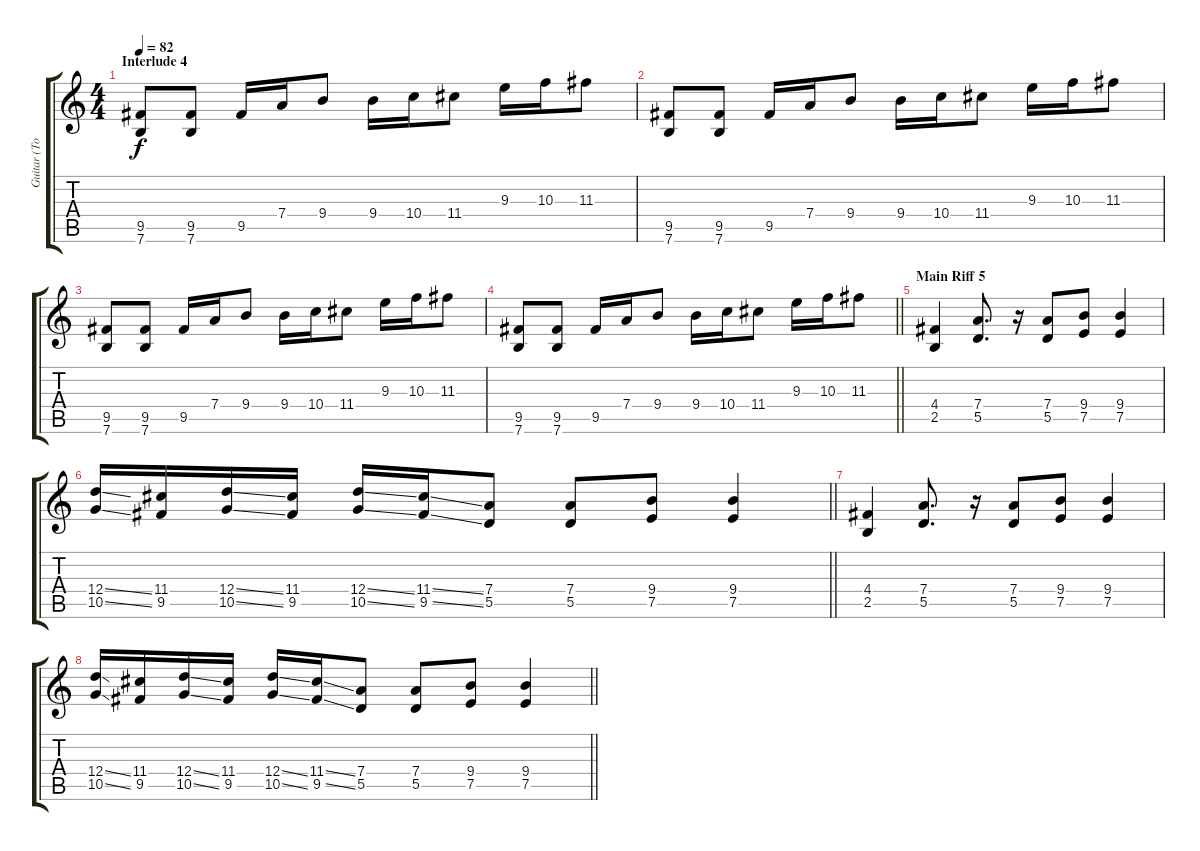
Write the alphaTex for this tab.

\track ("Guitar (Tony Iommi)" "Guitar (To") {instrument distortionguitar}
\staff {score tabs}
\tuning (E4 B3 G3 D3 A2 E2) {hide}
\ts (4 4)
\section ("" "Interlude 4")
\tempo 82
\clef g2
\ks c
(9.5 7.6).8{dy f} (9.5 7.6).8 9.5.16 7.4.16 9.4.8 9.4.16 10.4.16 11.4.8 9.3.16 10.3.16 11.3.8 |
(9.5 7.6).8 (9.5 7.6).8 9.5.16 7.4.16 9.4.8 9.4.16 10.4.16 11.4.8 9.3.16 10.3.16 11.3.8 |
(9.5 7.6).8 (9.5 7.6).8 9.5.16 7.4.16 9.4.8 9.4.16 10.4.16 11.4.8 9.3.16 10.3.16 11.3.8 |
\barLineRight lightlight
(9.5 7.6).8 (9.5 7.6).8 9.5.16 7.4.16 9.4.8 9.4.16 10.4.16 11.4.8 9.3.16 10.3.16 11.3.8 |
\section ("" "Main Riff 5")
(4.4 2.5).4 (7.4 5.5).8{d} r.16 (7.4 5.5).8 (9.4 7.5).8 (9.4 7.5).4 |
\barLineRight lightlight
(12.4{ss} 10.5{ss}).16 (11.4 9.5).16 (12.4{ss} 10.5{ss}).16 (11.4 9.5).16 (12.4{ss} 10.5{ss}).16 (11.4{ss} 9.5{ss}).16 (7.4 5.5).8 (7.4 5.5).8 (9.4 7.5).8 (9.4 7.5).4 |
(4.4 2.5).4 (7.4 5.5).8{d} r.16 (7.4 5.5).8 (9.4 7.5).8 (9.4 7.5).4 |
\barLineRight lightlight
(12.4{ss} 10.5{ss}).16 (11.4 9.5).16 (12.4{ss} 10.5{ss}).16 (11.4 9.5).16 (12.4{ss} 10.5{ss}).16 (11.4{ss} 9.5{ss}).16 (7.4 5.5).8 (7.4 5.5).8 (9.4 7.5).8 (9.4 7.5).4
